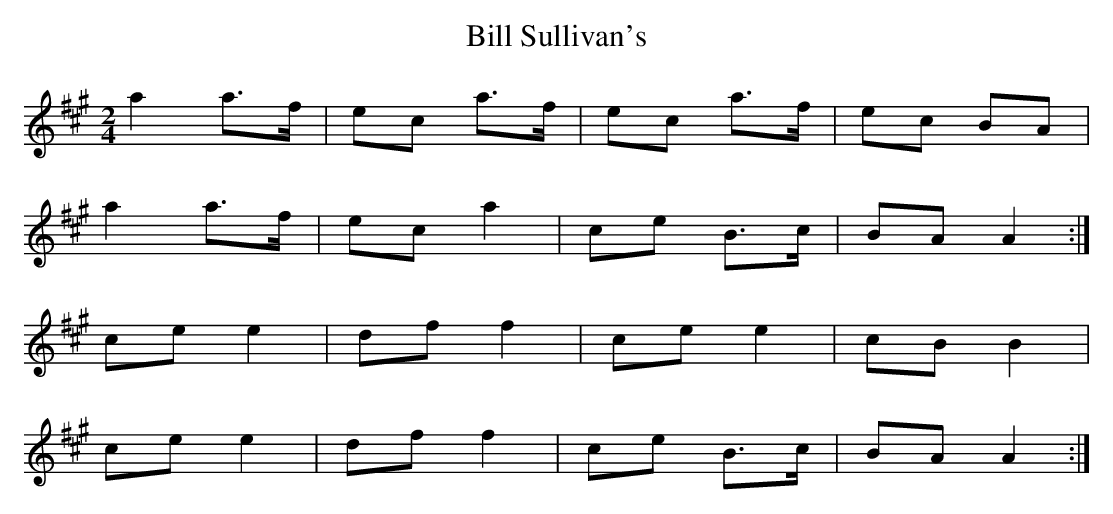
X:1
T:Bill Sullivan's
M:2/4
L:1/8
K:A Major
a2 a>f|ec a>f|ec a>f|ec BA|!
a2 a>f|ec a2|ce B>c|BA A2:|!
ce e2|df f2|ce e2|cB B2|!
ce e2|df f2|ce B>c|BA A2:|!
